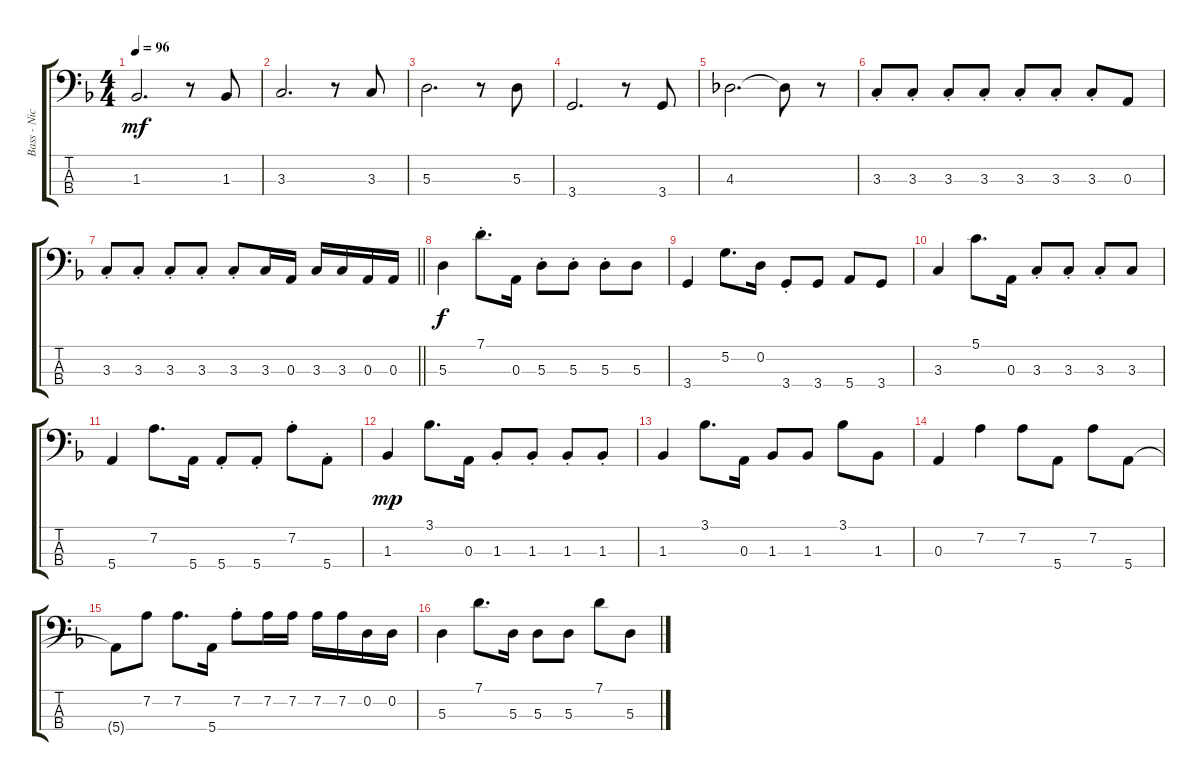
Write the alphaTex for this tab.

\track ("Bass - Nicky Wire" "Bass - Nic") {instrument electricbasspick}
\staff {score tabs}
\tuning (G2 D2 A1 E1) {hide}
\ts (4 4)
\tempo 96
\clef f4
\ks f
1.3.2{d dy mf} r.8 1.3.8 |
3.3.2{d} r.8 3.3.8 |
5.3.2{d} r.8 5.3.8 |
3.4.2{d} r.8 3.4.8 |
4.3.2{d} 4.3{t}.8 r.8 |
3.3{st}.8 3.3{st}.8 3.3{st}.8 3.3{st}.8 3.3{st}.8 3.3{st}.8 3.3{st}.8 0.3.8 |
\barLineRight lightlight
3.3{st}.8 3.3{st}.8 3.3{st}.8 3.3{st}.8 3.3{st}.8 3.3.16 0.3.16 3.3.16 3.3.16 0.3.16 0.3.16 |
5.3.4{dy f} 7.1{st}.8{d} 0.3.16 5.3{st}.8 5.3{st}.8 5.3{st}.8 5.3.8 |
3.4.4 5.2.8{d} 0.2.16 3.4{st}.8 3.4.8 5.4.8 3.4.8 |
3.3.4 5.1.8{d} 0.3.16 3.3{st}.8 3.3{st}.8 3.3{st}.8 3.3.8 |
5.4.4 7.2.8{d} 5.4.16 5.4{st}.8 5.4{st}.8 7.2{st}.8 5.4{st}.8 |
1.3.4{dy mp} 3.1.8{d} 0.3.16 1.3{st}.8 1.3{st}.8 1.3{st}.8 1.3{st}.8 |
1.3.4 3.1.8{d} 0.3.16 1.3.8 1.3.8 3.1.8 1.3.8 |
0.3.4 7.2.4 7.2.8 5.4.8 7.2.8 5.4.8 |
5.4{t}.8 7.2.8 7.2.8{d} 5.4.16 7.2{st}.8 7.2.16 7.2.16 7.2.16 7.2.16 0.2.16 0.2.16 |
5.3.4 7.1.8{d} 5.3.16 5.3.8 5.3.8 7.1.8 5.3.8
